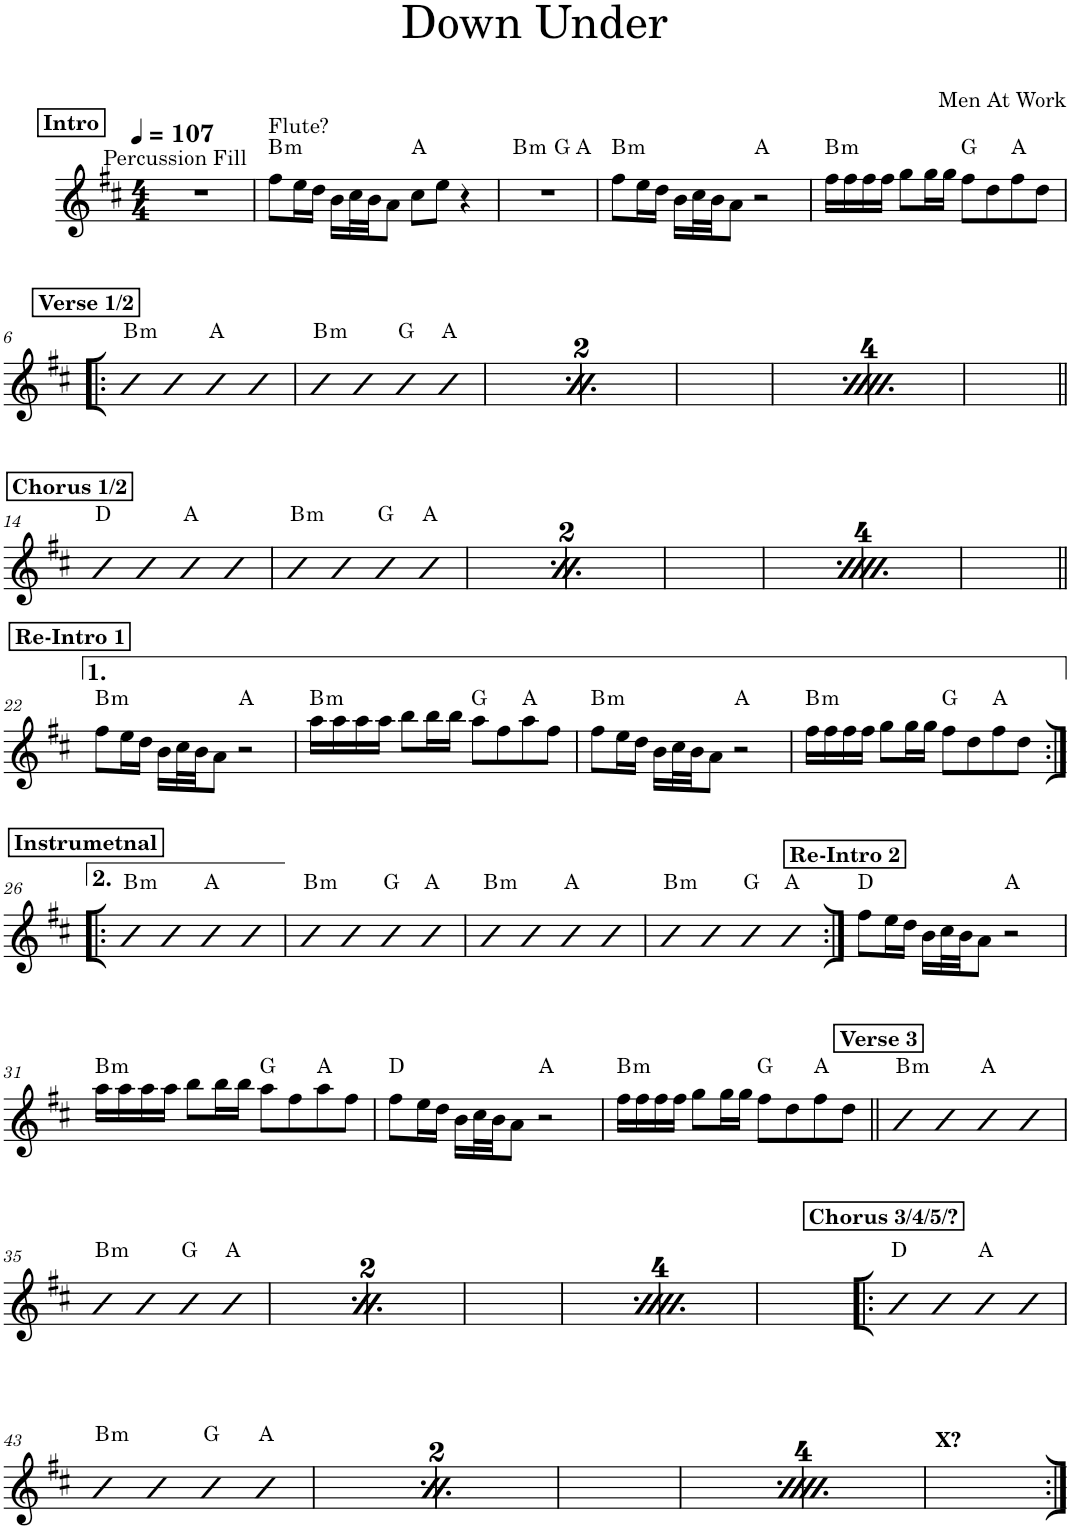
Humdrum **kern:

**kern	**harte
*part1	*part1
*staff1	*
*I"Piano	*
*I'Pno.	*
*clefG2	*
*k[f#c#]	*
*M4/4	*
*MM107	*
!!LO:REH:place=s1:a:B:cj:t=Intro
=1	=1
!LO:TX:a:t=Percussion Fill	!
1r	.
=2	=2
!LO:TX:a:t=Flute?	!LO:H:kt=m
8ff#\L	B:min
16ee\L	.
16dd\JJ	.
16b\LL	.
32cc#\L	.
32b\JJ	.
8a\J	.
8cc#\L	A:maj
8ee\J	.
4r	.
=3	=3
!	!LO:H:kt=m
*^	*
*	*^	*
1r	2ryy	2.ryy	B:min
.	2ryy	.	G:maj
.	.	4ryy	A:maj
=4	=4	=4	=4
!	!	!	!LO:H:kt=m
*v	*v	*v	*
8ff#\L	B:min
16ee\L	.
16dd\JJ	.
16b\LL	.
32cc#\L	.
32b\JJ	.
8a\J	.
2r	A:maj
=5	=5
!	!LO:H:kt=m
16ff#\LL	B:min
16ff#\	.
16ff#\	.
16ff#\JJ	.
8gg\L	.
16gg\L	.
16gg\JJ	.
8ff#\L	G:maj
8dd\	.
8ff#\	A:maj
8dd\J	.
!!LO:LB:g=z
!!LO:REH:place=s1:a:B:cj:t=Verse 1/2
=6!|:	=6!|:
!	!LO:H:kt=m
4b	B:min
4b	.
4b	A:maj
4b	.
=7	=7
!	!LO:H:kt=m
4b	B:min
4b	.
4b	G:maj
4b	A:maj
!!LO:REH:place=s1:a:B:cj:t=Verse 1/2
=8	=8
!	!LO:H:kt=m
4b	B:min
4b	.
4b	A:maj
4b	.
=9	=9
!	!LO:H:kt=m
4b	B:min
4b	.
4b	G:maj
4b	A:maj
!!LO:REH:place=s1:a:B:cj:t=Verse 1/2
=10	=10
!	!LO:H:kt=m
4b	B:min
4b	.
4b	A:maj
4b	.
=11	=11
!	!LO:H:kt=m
4b	B:min
4b	.
4b	G:maj
4b	A:maj
!!LO:REH:place=s1:a:B:cj:t=Verse 1/2
=12	=12
!	!LO:H:kt=m
4b	B:min
4b	.
4b	A:maj
4b	.
=13	=13
!	!LO:H:kt=m
4b	B:min
4b	.
4b	G:maj
4b	A:maj
!!LO:LB:g=z
!!LO:REH:place=s1:a:B:cj:t=Chorus 1/2
=14||	=14||
4b	D:maj
4b	.
4b	A:maj
4b	.
=15	=15
!	!LO:H:kt=m
4b	B:min
4b	.
4b	G:maj
4b	A:maj
!!LO:REH:place=s1:a:B:cj:t=Chorus 1/2
=16	=16
4b	D:maj
4b	.
4b	A:maj
4b	.
=17	=17
!	!LO:H:kt=m
4b	B:min
4b	.
4b	G:maj
4b	A:maj
!!LO:REH:place=s1:a:B:cj:t=Chorus 1/2
=18	=18
4b	D:maj
4b	.
4b	A:maj
4b	.
=19	=19
!	!LO:H:kt=m
4b	B:min
4b	.
4b	G:maj
4b	A:maj
!!LO:REH:place=s1:a:B:cj:t=Chorus 1/2
=20	=20
4b	D:maj
4b	.
4b	A:maj
4b	.
=21	=21
!	!LO:H:kt=m
4b	B:min
4b	.
4b	G:maj
4b	A:maj
!!LO:LB:g=z
!!LO:REH:place=s1:a:B:cj:t=Re-Intro 1
=22||	=22||
!	!LO:H:kt=m
8ff#\L	B:min
16ee\L	.
16dd\JJ	.
16b\LL	.
32cc#\L	.
32b\JJ	.
8a\J	.
2r	A:maj
=23	=23
!	!LO:H:kt=m
16aa\LL	B:min
16aa\	.
16aa\	.
16aa\JJ	.
8bb\L	.
16bb\L	.
16bb\JJ	.
8aa\L	G:maj
8ff#\	.
8aa\	A:maj
8ff#\J	.
=24	=24
!	!LO:H:kt=m
8ff#\L	B:min
16ee\L	.
16dd\JJ	.
16b\LL	.
32cc#\L	.
32b\JJ	.
8a\J	.
2r	A:maj
=25	=25
!	!LO:H:kt=m
16ff#\LL	B:min
16ff#\	.
16ff#\	.
16ff#\JJ	.
8gg\L	.
16gg\L	.
16gg\JJ	.
8ff#\L	G:maj
8dd\	.
8ff#\	A:maj
8dd\J	.
!!LO:LB:g=z
!!LO:REH:place=s1:a:B:cj:t=Instrumetnal
=26:|!|:	=26:|!|:
!	!LO:H:kt=m
4b	B:min
4b	.
4b	A:maj
4b	.
=27	=27
!	!LO:H:kt=m
4b	B:min
4b	.
4b	G:maj
4b	A:maj
=28	=28
!	!LO:H:kt=m
4b	B:min
4b	.
4b	A:maj
4b	.
=29	=29
!	!LO:H:kt=m
4b	B:min
4b	.
4b	G:maj
4b	A:maj
!!LO:REH:place=s1:a:B:cj:t=Re-Intro 2
=30:|!	=30:|!
8ff#\L	D:maj
16ee\L	.
16dd\JJ	.
16b\LL	.
32cc#\L	.
32b\JJ	.
8a\J	.
2r	A:maj
!!LO:LB:g=z
=31	=31
!	!LO:H:kt=m
16aa\LL	B:min
16aa\	.
16aa\	.
16aa\JJ	.
8bb\L	.
16bb\L	.
16bb\JJ	.
8aa\L	G:maj
8ff#\	.
8aa\	A:maj
8ff#\J	.
=32	=32
8ff#\L	D:maj
16ee\L	.
16dd\JJ	.
16b\LL	.
32cc#\L	.
32b\JJ	.
8a\J	.
2r	A:maj
=33	=33
!	!LO:H:kt=m
16ff#\LL	B:min
16ff#\	.
16ff#\	.
16ff#\JJ	.
8gg\L	.
16gg\L	.
16gg\JJ	.
8ff#\L	G:maj
8dd\	.
8ff#\	A:maj
8dd\J	.
!!LO:REH:place=s1:a:B:cj:t=Verse 3
=34||	=34||
!	!LO:H:kt=m
4b	B:min
4b	.
4b	A:maj
4b	.
!!LO:LB:g=z
=35	=35
!	!LO:H:kt=m
4b	B:min
4b	.
4b	G:maj
4b	A:maj
!!LO:REH:place=s1:a:B:cj:t=Verse 3
=36	=36
!	!LO:H:kt=m
4b	B:min
4b	.
4b	A:maj
4b	.
=37	=37
!	!LO:H:kt=m
4b	B:min
4b	.
4b	G:maj
4b	A:maj
!!LO:REH:place=s1:a:B:cj:t=Verse 3
=38	=38
!	!LO:H:kt=m
4b	B:min
4b	.
4b	A:maj
4b	.
=39	=39
!	!LO:H:kt=m
4b	B:min
4b	.
4b	G:maj
4b	A:maj
!!LO:REH:place=s1:a:B:cj:t=Verse 3
=40	=40
!	!LO:H:kt=m
4b	B:min
4b	.
4b	A:maj
4b	.
=41	=41
!	!LO:H:kt=m
4b	B:min
4b	.
4b	G:maj
4b	A:maj
!!LO:REH:place=s1:a:B:cj:t=Chorus 3/4/5/?
=42!|:	=42!|:
4b	D:maj
4b	.
4b	A:maj
4b	.
!!LO:LB:g=z
=43	=43
!	!LO:H:kt=m
4b	B:min
4b	.
4b	G:maj
4b	A:maj
!!LO:REH:place=s1:a:B:cj:t=Chorus 3/4/5/?
=44	=44
4b	D:maj
4b	.
4b	A:maj
4b	.
=45	=45
!	!LO:H:kt=m
4b	B:min
4b	.
4b	G:maj
4b	A:maj
!!LO:REH:place=s1:a:B:cj:t=Chorus 3/4/5/?
=46	=46
4b	D:maj
4b	.
4b	A:maj
4b	.
=47	=47
!	!LO:H:kt=m
4b	B:min
4b	.
4b	G:maj
4b	A:maj
!!LO:REH:place=s1:a:B:cj:t=Chorus 3/4/5/?
=48	=48
4b	D:maj
4b	.
4b	A:maj
4b	.
=49	=49
!	!LO:H:kt=m
4b	B:min
4b	.
4b	G:maj
4b	A:maj
=:|!	=:|!
*-	*-
